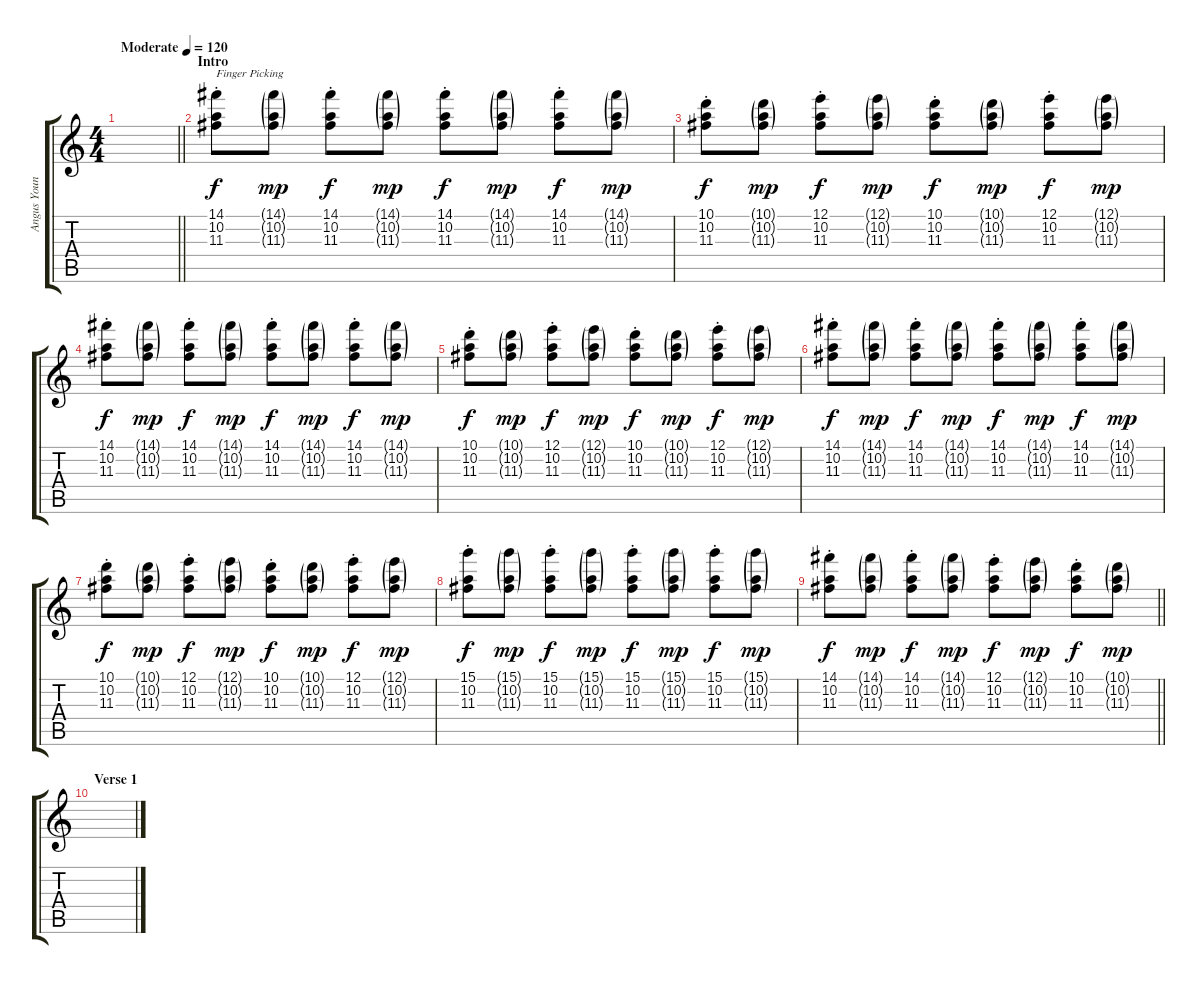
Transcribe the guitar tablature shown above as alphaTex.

\track ("Angus Young 2" "Angus Youn") {instrument overdrivenguitar}
\staff {score tabs}
\tuning (E4 B3 G3 D3 A2 E2) {hide}
\ts (4 4)
\tempo (120 "Moderate")
\clef g2
\barLineRight lightlight
\ks c
|
\section ("" "Intro")
(14.1{st} 10.2{st} 11.3{st}).8{txt "Finger Picking"} (14.1{g} 10.2{g} 11.3{g}).8{dy mp} (14.1{st} 10.2{st} 11.3{st}).8{dy f} (14.1{g} 10.2{g} 11.3{g}).8{dy mp} (14.1{st} 10.2{st} 11.3{st}).8{dy f} (14.1{g} 10.2{g} 11.3{g}).8{dy mp} (14.1{st} 10.2{st} 11.3{st}).8{dy f} (14.1{g} 10.2{g} 11.3{g}).8{dy mp} |
(10.1{st} 10.2{st} 11.3{st}).8{dy f} (10.1{g} 10.2{g} 11.3{g}).8{dy mp} (12.1{st} 10.2{st} 11.3{st}).8{dy f} (12.1{g} 10.2{g} 11.3{g}).8{dy mp} (10.1{st} 10.2{st} 11.3{st}).8{dy f} (10.1{g} 10.2{g} 11.3{g}).8{dy mp} (12.1{st} 10.2{st} 11.3{st}).8{dy f} (12.1{g} 10.2{g} 11.3{g}).8{dy mp} |
(14.1{st} 10.2{st} 11.3{st}).8{dy f} (14.1{g} 10.2{g} 11.3{g}).8{dy mp} (14.1{st} 10.2{st} 11.3{st}).8{dy f} (14.1{g} 10.2{g} 11.3{g}).8{dy mp} (14.1{st} 10.2{st} 11.3{st}).8{dy f} (14.1{g} 10.2{g} 11.3{g}).8{dy mp} (14.1{st} 10.2{st} 11.3{st}).8{dy f} (14.1{g} 10.2{g} 11.3{g}).8{dy mp} |
(10.1{st} 10.2{st} 11.3{st}).8{dy f} (10.1{g} 10.2{g} 11.3{g}).8{dy mp} (12.1{st} 10.2{st} 11.3{st}).8{dy f} (12.1{g} 10.2{g} 11.3{g}).8{dy mp} (10.1{st} 10.2{st} 11.3{st}).8{dy f} (10.1{g} 10.2{g} 11.3{g}).8{dy mp} (12.1{st} 10.2{st} 11.3{st}).8{dy f} (12.1{g} 10.2{g} 11.3{g}).8{dy mp} |
(14.1{st} 10.2{st} 11.3{st}).8{dy f} (14.1{g} 10.2{g} 11.3{g}).8{dy mp} (14.1{st} 10.2{st} 11.3{st}).8{dy f} (14.1{g} 10.2{g} 11.3{g}).8{dy mp} (14.1{st} 10.2{st} 11.3{st}).8{dy f} (14.1{g} 10.2{g} 11.3{g}).8{dy mp} (14.1{st} 10.2{st} 11.3{st}).8{dy f} (14.1{g} 10.2{g} 11.3{g}).8{dy mp} |
(10.1{st} 10.2{st} 11.3{st}).8{dy f} (10.1{g} 10.2{g} 11.3{g}).8{dy mp} (12.1{st} 10.2{st} 11.3{st}).8{dy f} (12.1{g} 10.2{g} 11.3{g}).8{dy mp} (10.1{st} 10.2{st} 11.3{st}).8{dy f} (10.1{g} 10.2{g} 11.3{g}).8{dy mp} (12.1{st} 10.2{st} 11.3{st}).8{dy f} (12.1{g} 10.2{g} 11.3{g}).8{dy mp} |
(15.1{st} 10.2{st} 11.3{st}).8{dy f} (15.1{g} 10.2{g} 11.3{g}).8{dy mp} (15.1{st} 10.2{st} 11.3{st}).8{dy f} (15.1{g} 10.2{g} 11.3{g}).8{dy mp} (15.1{st} 10.2{st} 11.3{st}).8{dy f} (15.1{g} 10.2{g} 11.3{g}).8{dy mp} (15.1{st} 10.2{st} 11.3{st}).8{dy f} (15.1{g} 10.2{g} 11.3{g}).8{dy mp} |
\barLineRight lightlight
(14.1{st} 10.2{st} 11.3{st}).8{dy f} (14.1{g} 10.2{g} 11.3{g}).8{dy mp} (14.1{st} 10.2{st} 11.3{st}).8{dy f} (14.1{g} 10.2{g} 11.3{g}).8{dy mp} (12.1{st} 10.2{st} 11.3{st}).8{dy f} (12.1{g} 10.2{g} 11.3{g}).8{dy mp} (10.1{st} 10.2{st} 11.3{st}).8{dy f} (10.1{g} 10.2{g} 11.3{g}).8{dy mp} |
\section ("" "Verse 1")
